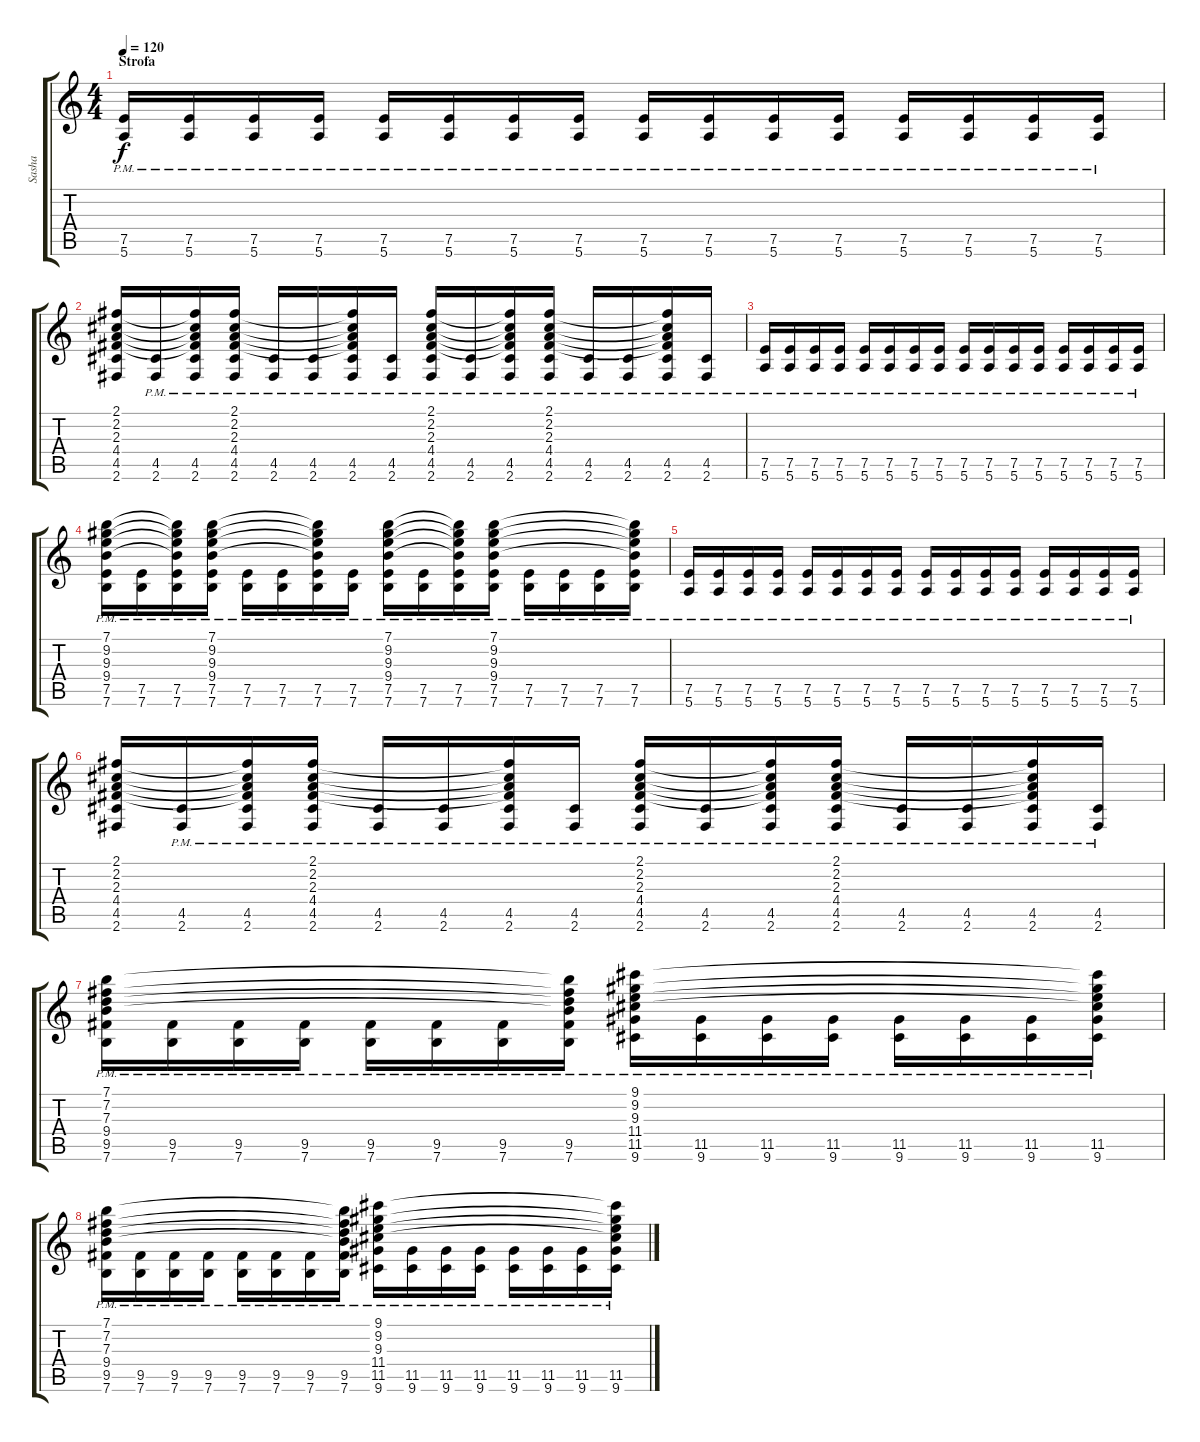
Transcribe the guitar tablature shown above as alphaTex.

\track ("Sasha" "Sasha") {instrument overdrivenguitar}
\staff {score tabs}
\tuning (E4 B3 G3 D3 A2 E2) {hide}
\ts (4 4)
\section ("" "Strofa")
\tempo 120
\clef g2
\ks c
(7.5{pm} 5.6{pm}).16{dy f} (7.5{pm} 5.6{pm}).16 (7.5{pm} 5.6{pm}).16 (7.5{pm} 5.6{pm}).16 (7.5{pm} 5.6{pm}).16 (7.5{pm} 5.6{pm}).16 (7.5{pm} 5.6{pm}).16 (7.5{pm} 5.6{pm}).16 (7.5{pm} 5.6{pm}).16 (7.5{pm} 5.6{pm}).16 (7.5{pm} 5.6{pm}).16 (7.5{pm} 5.6{pm}).16 (7.5{pm} 5.6{pm}).16 (7.5{pm} 5.6{pm}).16 (7.5{pm} 5.6{pm}).16 (7.5{pm} 5.6{pm}).16 |
(2.1 2.2 2.3 4.4 4.5 2.6).16 (4.5{pm} 2.6{pm}).16 (2.1{t} 2.2{t} 2.3{t} 4.4{t} 4.5{pm} 2.6{pm}).16 (2.1 2.2 2.3 4.4 4.5{pm} 2.6{pm}).16 (4.5{pm} 2.6{pm}).16 (4.5{pm} 2.6{pm}).16 (2.1{t} 2.2{t} 2.3{t} 4.4{t} 4.5{pm} 2.6{pm}).16 (4.5{pm} 2.6{pm}).16 (2.1 2.2 2.3 4.4 4.5{pm} 2.6{pm}).16 (4.5{pm} 2.6{pm}).16 (2.1{t} 2.2{t} 2.3{t} 4.4{t} 4.5{pm} 2.6{pm}).16 (2.1 2.2 2.3 4.4 4.5{pm} 2.6{pm}).16 (4.5{pm} 2.6{pm}).16 (4.5{pm} 2.6{pm}).16 (2.1{t} 2.2{t} 2.3{t} 4.4{t} 4.5{pm} 2.6{pm}).16 (4.5{pm} 2.6{pm}).16 |
(7.5{pm} 5.6{pm}).16 (7.5{pm} 5.6{pm}).16 (7.5{pm} 5.6{pm}).16 (7.5{pm} 5.6{pm}).16 (7.5{pm} 5.6{pm}).16 (7.5{pm} 5.6{pm}).16 (7.5{pm} 5.6{pm}).16 (7.5{pm} 5.6{pm}).16 (7.5{pm} 5.6{pm}).16 (7.5{pm} 5.6{pm}).16 (7.5{pm} 5.6{pm}).16 (7.5{pm} 5.6{pm}).16 (7.5{pm} 5.6{pm}).16 (7.5{pm} 5.6{pm}).16 (7.5{pm} 5.6{pm}).16 (7.5{pm} 5.6{pm}).16 |
(7.1 9.2 9.3 9.4 7.5{pm} 7.6{pm}).16 (7.5{pm} 7.6{pm}).16 (7.1{t} 9.2{t} 9.3{t} 9.4{t} 7.5{pm} 7.6{pm}).16 (7.1 9.2 9.3 9.4 7.5{pm} 7.6{pm}).16 (7.5{pm} 7.6{pm}).16 (7.5{pm} 7.6{pm}).16 (7.1{t} 9.2{t} 9.3{t} 9.4{t} 7.5{pm} 7.6{pm}).16 (7.5{pm} 7.6{pm}).16 (7.1 9.2 9.3 9.4 7.5{pm} 7.6{pm}).16 (7.5{pm} 7.6{pm}).16 (7.1{t} 9.2{t} 9.3{t} 9.4{t} 7.5{pm} 7.6{pm}).16 (7.1 9.2 9.3 9.4 7.5{pm} 7.6{pm}).16 (7.5{pm} 7.6{pm}).16 (7.5{pm} 7.6{pm}).16 (7.5{pm} 7.6{pm}).16 (7.1{t} 9.2{t} 9.3{t} 9.4{t} 7.5{pm} 7.6{pm}).16 |
(7.5{pm} 5.6{pm}).16 (7.5{pm} 5.6{pm}).16 (7.5{pm} 5.6{pm}).16 (7.5{pm} 5.6{pm}).16 (7.5{pm} 5.6{pm}).16 (7.5{pm} 5.6{pm}).16 (7.5{pm} 5.6{pm}).16 (7.5{pm} 5.6{pm}).16 (7.5{pm} 5.6{pm}).16 (7.5{pm} 5.6{pm}).16 (7.5{pm} 5.6{pm}).16 (7.5{pm} 5.6{pm}).16 (7.5{pm} 5.6{pm}).16 (7.5{pm} 5.6{pm}).16 (7.5{pm} 5.6{pm}).16 (7.5{pm} 5.6{pm}).16 |
(2.1 2.2 2.3 4.4 4.5 2.6).16 (4.5{pm} 2.6{pm}).16 (2.1{t} 2.2{t} 2.3{t} 4.4{t} 4.5{pm} 2.6{pm}).16 (2.1 2.2 2.3 4.4 4.5{pm} 2.6{pm}).16 (4.5{pm} 2.6{pm}).16 (4.5{pm} 2.6{pm}).16 (2.1{t} 2.2{t} 2.3{t} 4.4{t} 4.5{pm} 2.6{pm}).16 (4.5{pm} 2.6{pm}).16 (2.1 2.2 2.3 4.4 4.5{pm} 2.6{pm}).16 (4.5{pm} 2.6{pm}).16 (2.1{t} 2.2{t} 2.3{t} 4.4{t} 4.5{pm} 2.6{pm}).16 (2.1 2.2 2.3 4.4 4.5{pm} 2.6{pm}).16 (4.5{pm} 2.6{pm}).16 (4.5{pm} 2.6{pm}).16 (2.1{t} 2.2{t} 2.3{t} 4.4{t} 4.5{pm} 2.6{pm}).16 (4.5{pm} 2.6{pm}).16 |
(7.1 7.2 7.3 9.4 9.5{pm} 7.6{pm}).16 (9.5{pm} 7.6{pm}).16 (9.5{pm} 7.6{pm}).16 (9.5{pm} 7.6{pm}).16 (9.5{pm} 7.6{pm}).16 (9.5{pm} 7.6{pm}).16 (9.5{pm} 7.6{pm}).16 (7.1{t} 7.2{t} 7.3{t} 9.4{t} 9.5{pm} 7.6{pm}).16 (9.1 9.2 9.3 11.4 11.5{pm} 9.6{pm}).16 (11.5{pm} 9.6{pm}).16 (11.5{pm} 9.6{pm}).16 (11.5{pm} 9.6{pm}).16 (11.5{pm} 9.6{pm}).16 (11.5{pm} 9.6{pm}).16 (11.5{pm} 9.6{pm}).16 (9.1{t} 9.2{t} 9.3{t} 11.4{t} 11.5{pm} 9.6{pm}).16 |
(7.1 7.2 7.3 9.4 9.5{pm} 7.6{pm}).16 (9.5{pm} 7.6{pm}).16 (9.5{pm} 7.6{pm}).16 (9.5{pm} 7.6{pm}).16 (9.5{pm} 7.6{pm}).16 (9.5{pm} 7.6{pm}).16 (9.5{pm} 7.6{pm}).16 (7.1{t} 7.2{t} 7.3{t} 9.4{t} 9.5{pm} 7.6{pm}).16 (9.1 9.2 9.3 11.4 11.5{pm} 9.6{pm}).16 (11.5{pm} 9.6{pm}).16 (11.5{pm} 9.6{pm}).16 (11.5{pm} 9.6{pm}).16 (11.5{pm} 9.6{pm}).16 (11.5{pm} 9.6{pm}).16 (11.5{pm} 9.6{pm}).16 (9.1{t} 9.2{t} 9.3{t} 11.4{t} 11.5{pm} 9.6{pm}).16
